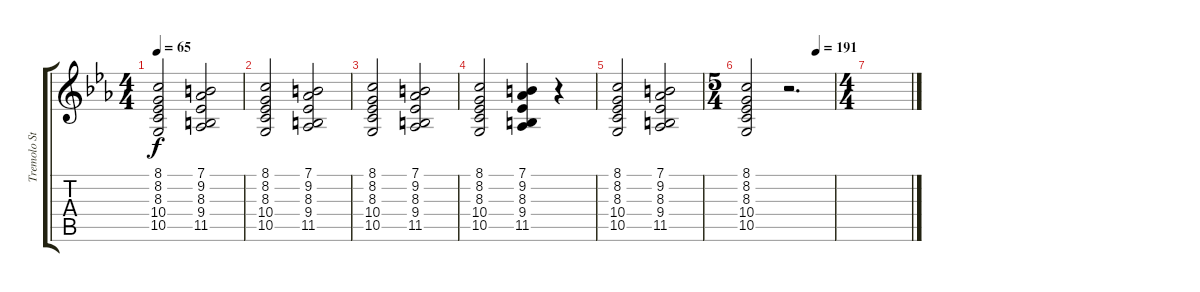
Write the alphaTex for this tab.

\track ("Tremolo Strings" "Tremolo St") {instrument tremolostrings}
\staff {score tabs}
\tuning (E4 B3 G3 D3 A2 E2) {hide}
\ts (4 4)
\tempo 65
\clef g2
\ks cminor
(8.1 8.2 8.3 10.4 10.5).2{dy f volume 11 instrument tremolostrings} (7.1 9.2 8.3 9.4 11.5).2 |
(8.1 8.2 8.3 10.4 10.5).2 (7.1 9.2 8.3 9.4 11.5).2 |
(8.1 8.2 8.3 10.4 10.5).2 (7.1 9.2 8.3 9.4 11.5).2 |
(8.1 8.2 8.3 10.4 10.5).2 (7.1 9.2 8.3 9.4 11.5).4 r.4 |
(8.1 8.2 8.3 10.4 10.5).2 (7.1 9.2 8.3 9.4 11.5).2 |
\ts (5 4)
\tempo (191 0.8)
(8.1 8.2 8.3 10.4 10.5).2 r.2{d} |
\ts (4 4)
